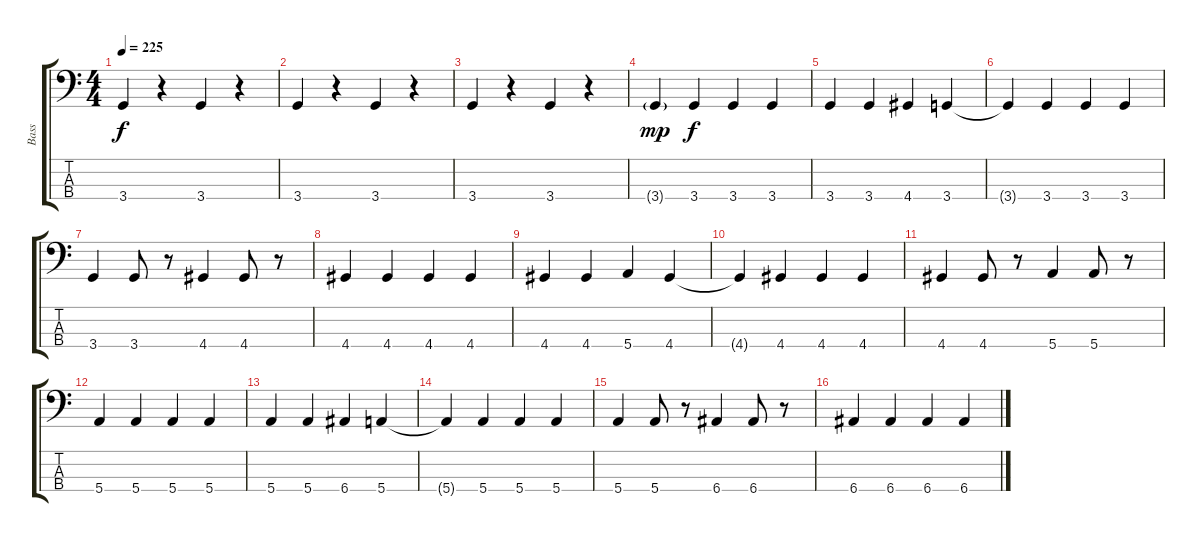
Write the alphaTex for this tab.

\track ("Bass" "Bass") {instrument electricbassfinger}
\staff {score tabs}
\tuning (G2 D2 A1 E1) {hide}
\ts (4 4)
\tempo 225
\clef f4
\ks c
3.4.4{dy f} r.4 3.4.4 r.4 |
3.4.4 r.4 3.4.4 r.4 |
3.4.4 r.4 3.4.4 r.4 |
3.4{g}.4{dy mp} 3.4.4{dy f} 3.4.4 3.4.4 |
3.4.4 3.4.4 4.4.4 3.4.4 |
3.4{t}.4 3.4.4 3.4.4 3.4.4 |
3.4.4 3.4.8 r.8 4.4.4 4.4.8 r.8 |
4.4.4 4.4.4 4.4.4 4.4.4 |
4.4.4 4.4.4 5.4.4 4.4.4 |
4.4{t}.4 4.4.4 4.4.4 4.4.4 |
4.4.4 4.4.8 r.8 5.4.4 5.4.8 r.8 |
5.4.4 5.4.4 5.4.4 5.4.4 |
5.4.4 5.4.4 6.4.4 5.4.4 |
5.4{t}.4 5.4.4 5.4.4 5.4.4 |
5.4.4 5.4.8 r.8 6.4.4 6.4.8 r.8 |
6.4.4 6.4.4 6.4.4 6.4.4
